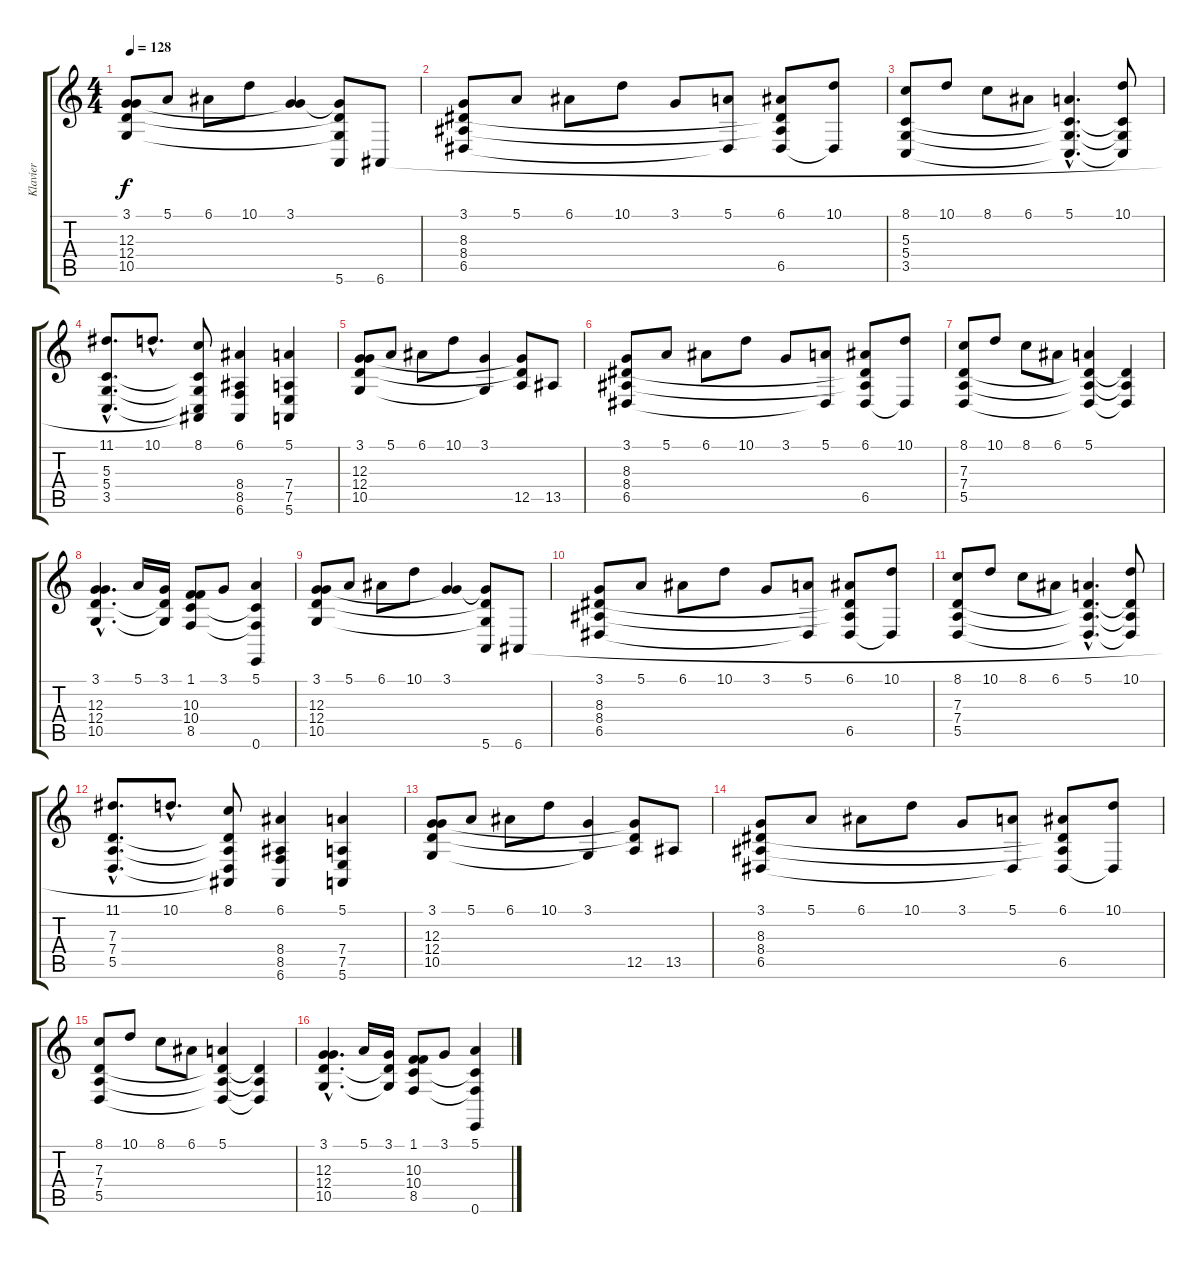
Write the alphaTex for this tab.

\track ("Klavier" "Klavier") {instrument electricgrandpiano}
\staff {score tabs}
\tuning (E4 B3 G3 D3 A2 E2) {hide}
\ts (4 4)
\tempo 128
\clef g2
\ks c
(3.1 12.3 12.4 10.5).8{dy f} 5.1.8 6.1.8 10.1.8 (3.1 12.3{t}).4 (12.3{t} 12.4{t} 10.5{t} 5.6).8 6.6.8 |
(3.1 8.3 8.4 6.5).8 5.1.8 6.1.8 10.1.8 3.1.8 (5.1 6.5{t}).8 (6.1 8.3{t} 8.4{t} 6.5).8 (10.1 6.5{t}).8 |
(8.1 5.3 5.4 3.5).8 10.1.8 8.1.8 6.1.8 (5.1{hac} 5.3{hac t} 5.4{hac t} 3.5{hac t}).4{d} (10.1 5.3{t} 5.4{t} 3.5{t}).8 |
(11.1{hac} 5.3{hac} 5.4{hac} 3.5{hac}).8{d} 10.1{hac}.8{d} (8.1 5.3{t} 5.4{t} 3.5{t} 6.6{t}).8 (6.1 8.4 8.5 6.6).4 (5.1 7.4 7.5 5.6).4 |
(3.1 12.3 12.4 10.5).8 5.1.8 6.1.8 10.1.8 (3.1 10.5{t}).4 (12.3{t} 12.4{t} 12.5).8 13.5.8 |
(3.1 8.3 8.4 6.5).8 5.1.8 6.1.8 10.1.8 3.1.8 (5.1 6.5{t}).8 (6.1 8.3{t} 8.4{t} 6.5).8 (10.1 6.5{t}).8 |
(8.1 7.3 7.4 5.5).8 10.1.8 8.1.8 6.1.8 (5.1 7.3{t} 7.4{t} 5.5{t}).4 (7.3{t} 7.4{t} 5.5{t}).4 |
(3.1{hac} 12.3{hac} 12.4{hac} 10.5{hac}).4{d} 5.1.16 (3.1 12.4{t} 10.5{t}).16 (1.1 10.3 10.4 8.5).8 3.1.8 (5.1 10.4{t} 8.5{t} 0.6).4 |
(3.1 12.3 12.4 10.5).8 5.1.8 6.1.8 10.1.8 (3.1 12.3{t}).4 (12.3{t} 12.4{t} 10.5{t} 5.6).8 6.6.8 |
(3.1 8.3 8.4 6.5).8 5.1.8 6.1.8 10.1.8 3.1.8 (5.1 6.5{t}).8 (6.1 8.3{t} 8.4{t} 6.5).8 (10.1 6.5{t}).8 |
(8.1 7.3 7.4 5.5).8 10.1.8 8.1.8 6.1.8 (5.1{hac} 7.3{hac t} 7.4{hac t} 5.5{hac t}).4{d} (10.1 7.3{t} 7.4{t} 5.5{t}).8 |
(11.1{hac} 7.3{hac} 7.4{hac} 5.5{hac}).8{d} 10.1{hac}.8{d} (8.1 7.3{t} 7.4{t} 5.5{t} 6.6{t}).8 (6.1 8.4 8.5 6.6).4 (5.1 7.4 7.5 5.6).4 |
(3.1 12.3 12.4 10.5).8 5.1.8 6.1.8 10.1.8 (3.1 10.5{t}).4 (12.3{t} 12.4{t} 12.5).8 13.5.8 |
(3.1 8.3 8.4 6.5).8 5.1.8 6.1.8 10.1.8 3.1.8 (5.1 6.5{t}).8 (6.1 8.3{t} 8.4{t} 6.5).8 (10.1 6.5{t}).8 |
(8.1 7.3 7.4 5.5).8 10.1.8 8.1.8 6.1.8 (5.1 7.3{t} 7.4{t} 5.5{t}).4 (7.3{t} 7.4{t} 5.5{t}).4 |
(3.1{hac} 12.3{hac} 12.4{hac} 10.5{hac}).4{d} 5.1.16 (3.1 12.4{t} 10.5{t}).16 (1.1 10.3 10.4 8.5).8 3.1.8 (5.1 10.4{t} 8.5{t} 0.6).4
